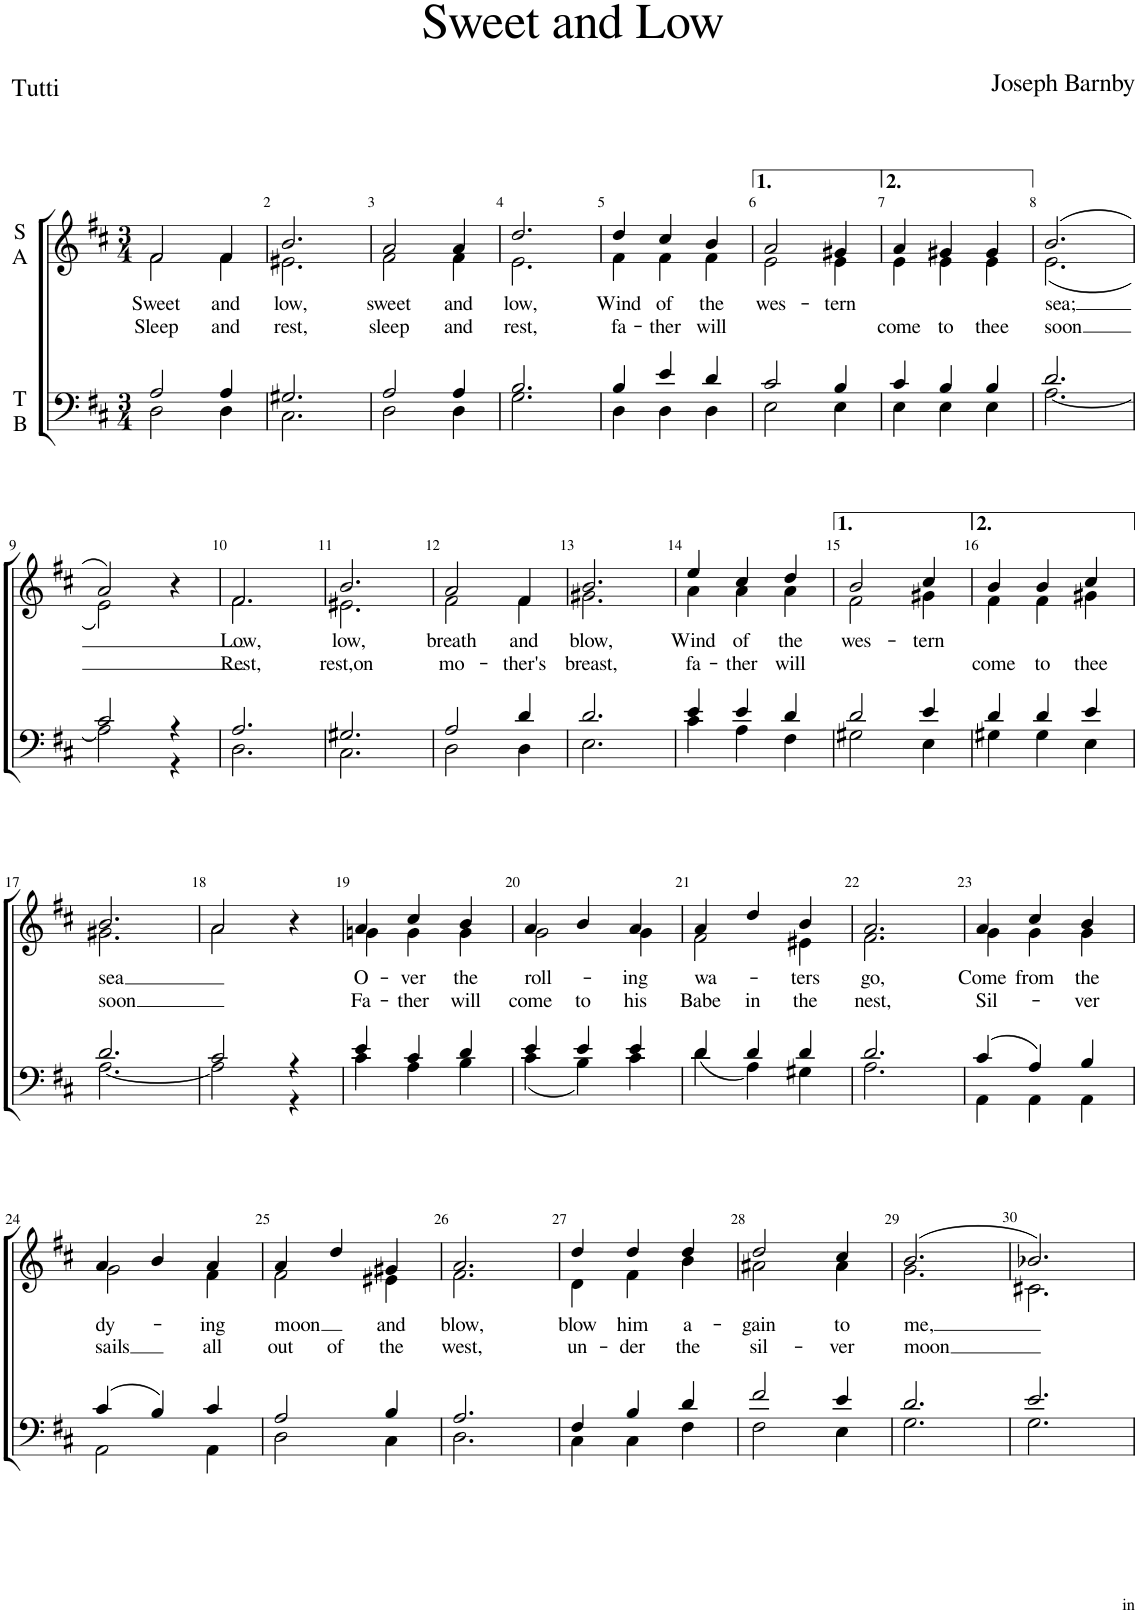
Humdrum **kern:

**kern	**kern	**text	**text
*part2	*part1	*part1	*part1
*staff2	*staff1	*staff1	*staff1
*I"T B	*I"S A	*	*
*clefF4	*clefG2	*	*
*k[f#c#]	*k[f#c#]	*	*
*M3/4	*M3/4	*	*
=1	=1	=1	=1
*^	*	*	*
!	!	!	!LO:LY:b	!LO:LY:b
*	*	*^	*	*
2A/	2D\	2f#/	2f#\	Sweet	Sleep
!	!	!	!	!LO:LY:b	!LO:LY:b
4A/	4D\	4f#/	4f#\	and	and
=2	=2	=2	=2	=2	=2
!	!	!	!	!LO:LY:b	!LO:LY:b
2.G#X/	2.C#\	2.b/	2.e#X\	low,	rest,
=3	=3	=3	=3	=3	=3
!	!	!	!	!LO:LY:b	!LO:LY:b
2A/	2D\	2a/	2f#\	sweet	sleep
!	!	!	!	!LO:LY:b	!LO:LY:b
4A/	4D\	4a/	4f#\	and	and
=4	=4	=4	=4	=4	=4
!	!	!	!	!LO:LY:b	!LO:LY:b
2.B/	2.G\	2.dd/	2.e\	low,	rest,
=5	=5	=5	=5	=5	=5
!	!	!	!	!LO:LY:b	!LO:LY:b
4B/	4D\	4dd/	4f#\	Wind	fa-
!	!	!	!	!LO:LY:b	!LO:LY:b
4e/	4D\	4cc#/	4f#\	of	-ther
!	!	!	!	!LO:LY:b	!LO:LY:b
4d/	4D\	4b/	4f#\	the	will
=6	=6	=6	=6	=6	=6
!	!	!	!	!LO:LY:b	!
2c#/	2E\	2a/	2e\	wes-	.
!	!	!	!	!LO:LY:b	!
4B/	4E\	4g#X/	4e\	-tern	.
=7	=7	=7	=7	=7	=7
!	!	!	!	!	!LO:LY:b
4c#/	4E\	4a/	4e\	.	come
!	!	!	!	!	!LO:LY:b
4B/	4E\	4g#X/	4e\	.	to
!	!	!	!	!	!LO:LY:b
4B/	4E\	4g#/	4e\	.	thee
=8	=8	=8	=8	=8	=8
!	!	!	!	!LO:LY:b	!LO:LY:b
2.d/	[2.A\	(2.b/	(2.e\	sea;	soon
!!LO:LB:g=z	!!
=9	=9	=9	=9	=9	=9
2c#/	2A\]	2a/)	2e\)	.	.
4r	4r	4r	4ryy	.	.
=10	=10	=10	=10	=10	=10
!	!	!	!	!LO:LY:b	!LO:LY:b
2.A/	2.D\	2.f#/	2.f#\	Low,	Rest,
=11	=11	=11	=11	=11	=11
!	!	!	!	!LO:LY:b	!LO:LY:b
2.G#X/	2.C#\	2.b/	2.e#X\	low,	rest,on
=12	=12	=12	=12	=12	=12
!	!	!	!	!LO:LY:b	!LO:LY:b
2A/	2D\	2a/	2f#\	breath	mo-
!	!	!	!	!LO:LY:b	!LO:LY:b
4d/	4D\	4f#/	4f#\	and	-ther's
=13	=13	=13	=13	=13	=13
!	!	!	!	!LO:LY:b	!LO:LY:b
2.d/	2.E\	2.b/	2.g#X\	blow,	breast,
=14	=14	=14	=14	=14	=14
!	!	!	!	!LO:LY:b	!LO:LY:b
4e/	4c#\	4ee/	4a\	Wind	fa-
!	!	!	!	!LO:LY:b	!LO:LY:b
4e/	4A\	4cc#/	4a\	of	-ther
!	!	!	!	!LO:LY:b	!LO:LY:b
4d/	4F#\	4dd/	4a\	the	will
=15	=15	=15	=15	=15	=15
!	!	!	!	!LO:LY:b	!
2d/	2G#X\	2b/	2f#\	wes-	.
!	!	!	!	!LO:LY:b	!
4e/	4E\	4cc#/	4g#X\	-tern	.
=16	=16	=16	=16	=16	=16
!	!	!	!	!	!LO:LY:b
4d/	4G#X\	4b/	4f#\	.	come
!	!	!	!	!	!LO:LY:b
4d/	4G#\	4b/	4f#\	.	to
!	!	!	!	!	!LO:LY:b
4e/	4E\	4cc#/	4g#X\	.	thee
!!LO:LB:g=z	!!
=17	=17	=17	=17	=17	=17
!	!	!	!	!LO:LY:b	!LO:LY:b
2.d/	[2.A\	2.b/	2.g#X\	sea	soon
=18	=18	=18	=18	=18	=18
2c#/	2A\]	2a/	2a\	.	.
4r	4r	4r	4ryy	.	.
=19	=19	=19	=19	=19	=19
!	!	!	!	!LO:LY:b	!LO:LY:b
4e/	4c#\	4a/	4gn\	O-	Fa-
!	!	!	!	!LO:LY:b	!LO:LY:b
4c#/	4A\	4cc#/	4g\	-ver	-ther
!	!	!	!	!LO:LY:b	!LO:LY:b
4d/	4B\	4b/	4g\	the	will
=20	=20	=20	=20	=20	=20
!	!	!	!	!LO:LY:b	!LO:LY:b
4e/	(4c#\	4a/	2g\	roll-	come
!	!	!	!	!	!LO:LY:b
4e/	4B\)	4b/	.	.	to
!	!	!	!	!LO:LY:b	!LO:LY:b
4e/	4c#\	4a/	4g\	-ing	his
=21	=21	=21	=21	=21	=21
!	!	!	!	!LO:LY:b	!LO:LY:b
(4d/	4d\	4a/	2f#\	wa-	Babe
!	!	!	!	!	!LO:LY:b
4d/	4A\)	4dd/	.	.	in
!	!	!	!	!LO:LY:b	!LO:LY:b
4d/	4G#X\	4b/	4e#X\	-ters	the
=22	=22	=22	=22	=22	=22
!	!	!	!	!LO:LY:b	!LO:LY:b
2.d/	2.A\	2.a/	2.f#\	go,	nest,
=23	=23	=23	=23	=23	=23
!	!	!	!	!LO:LY:b	!LO:LY:b
(4c#/	4AA\	4a/	4g\	Come	Sil-
!	!	!	!	!LO:LY:b	!
4A/)	4AA\	4cc#/	4g\	from	.
!	!	!	!	!LO:LY:b	!LO:LY:b
4B/	4AA\	4b/	4g\	the	-ver
!!LO:LB:g=z	!!
=24	=24	=24	=24	=24	=24
!	!	!	!	!LO:LY:b	!LO:LY:b
(4c#/	2AA\	4a/	2g\	dy-	sails
4B/)	.	4b/	.	.	.
!	!	!	!	!LO:LY:b	!LO:LY:b
4c#/	4AA\	4a/	4f#\	-ing	all
=25	=25	=25	=25	=25	=25
!	!	!	!	!LO:LY:b	!LO:LY:b
2A/	2D\	4a/	2f#\	moon	out
!	!	!	!	!	!LO:LY:b
.	.	4dd/	.	.	of
!	!	!	!	!LO:LY:b	!LO:LY:b
4B/	4C#\	4g#X/	4e#X\	and	the
=26	=26	=26	=26	=26	=26
!	!	!	!	!LO:LY:b	!LO:LY:b
2.A/	2.D\	2.a/	2.f#\	blow,	west,
=27	=27	=27	=27	=27	=27
!	!	!	!	!LO:LY:b	!LO:LY:b
4F#/	4C#\	4dd/	4d\	blow	un-
!	!	!	!	!LO:LY:b	!LO:LY:b
4B/	4C#\	4dd/	4f#\	him	-der
!	!	!	!	!LO:LY:b	!LO:LY:b
4d/	4F#\	4dd/	4b\	a-	the
=28	=28	=28	=28	=28	=28
!	!	!	!	!LO:LY:b	!LO:LY:b
2f#/	2F#\	2dd/	2a#X\	-gain	sil-
!	!	!	!	!LO:LY:b	!LO:LY:b
4e/	4E\	4cc#/	4a#\	to	-ver
=29	=29	=29	=29	=29	=29
!	!	!	!	!LO:LY:b	!LO:LY:b
2.d/	2.G\	(2.b/	2.g\	me,	moon
=30	=30	=30	=30	=30	=30
2.e/	2.G\	2.b-X/)	2.c#X\	.	.
*v	*v	*	*	*	*
*	*v	*v	*	*
=	=	=	=
*-	*-	*-	*-
